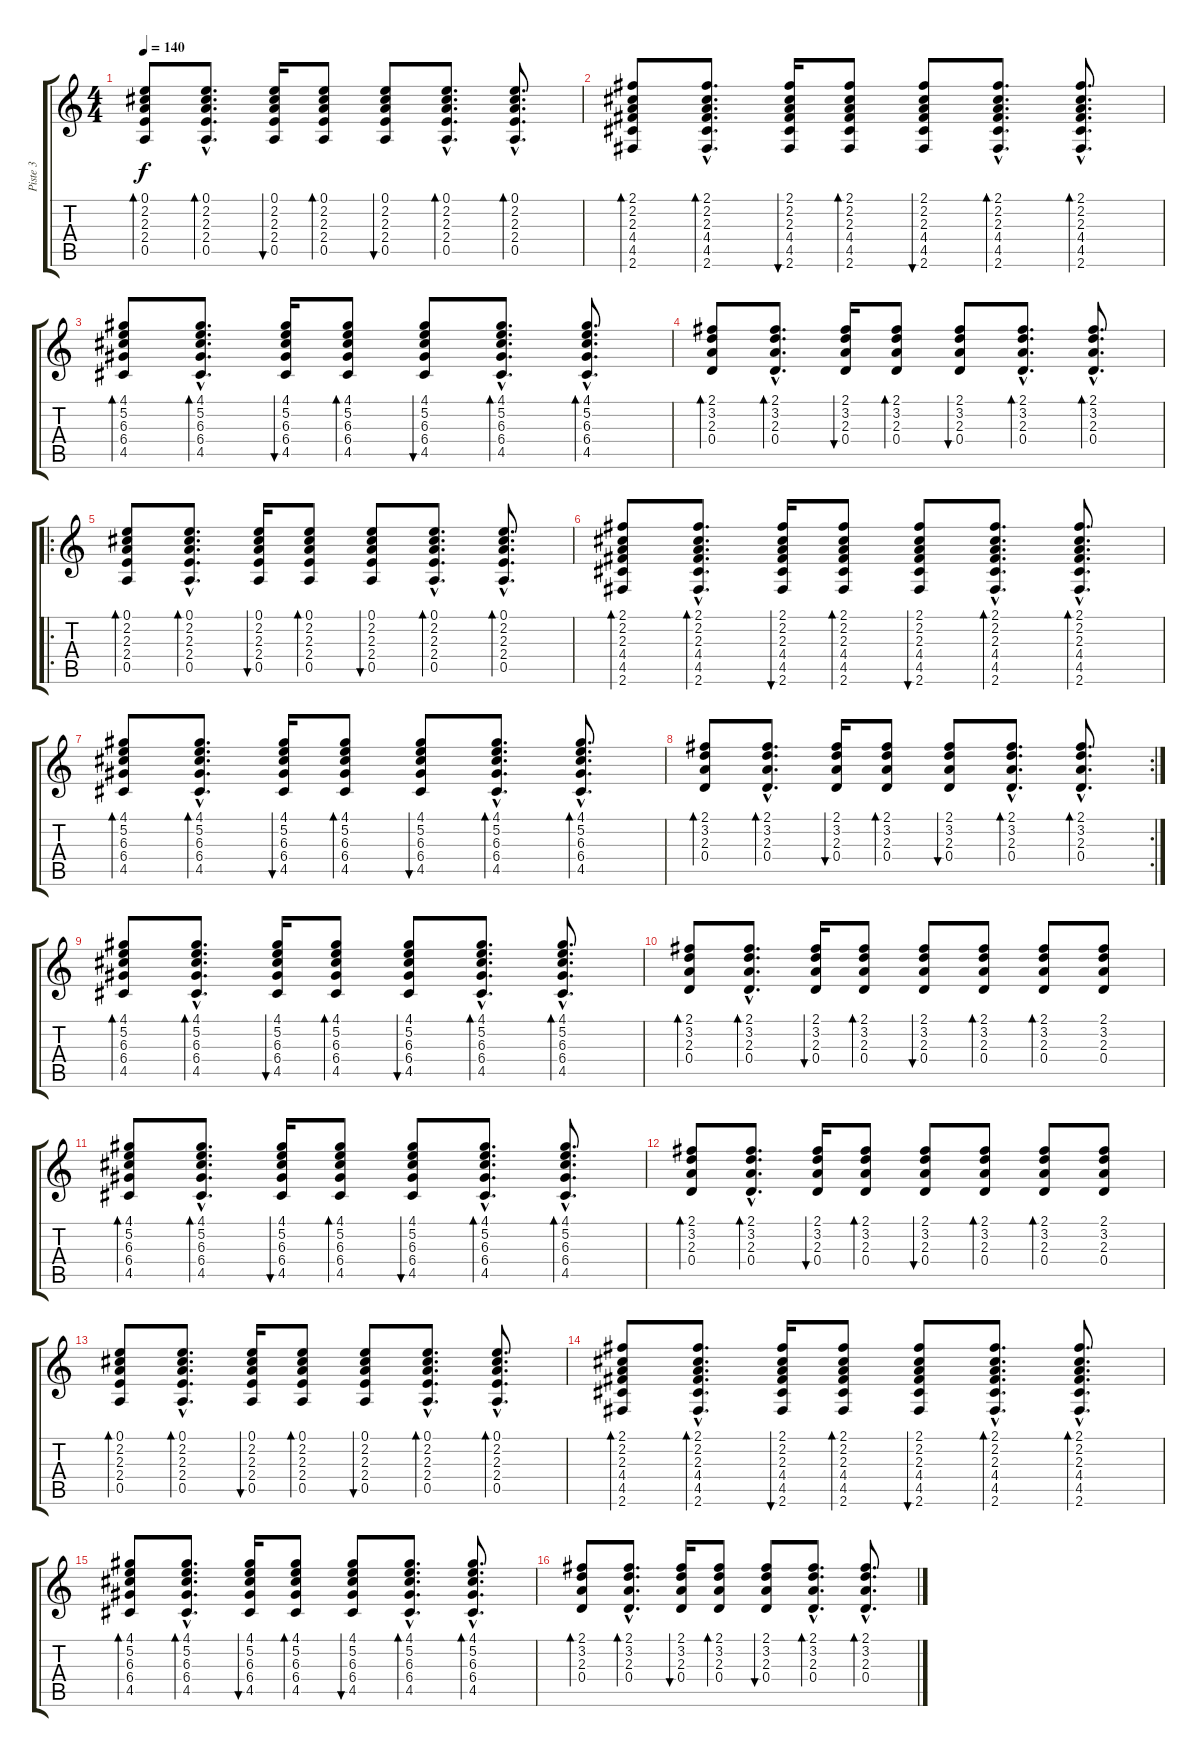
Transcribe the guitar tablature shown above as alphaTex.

\track ("Piste 3" "Piste 3") {instrument acousticguitarsteel}
\staff {score tabs}
\tuning (E4 B3 G3 D3 A2 E2) {hide}
\ts (4 4)
\tempo 140
\clef g2
\ks c
(0.1 2.2 2.3 2.4 0.5).8{bd 60 dy f instrument acousticguitarsteel} (0.1{hac} 2.2{hac} 2.3{hac} 2.4{hac} 0.5{hac}).8{d bd 60} (0.1 2.2 2.3 2.4 0.5).16{bu 60} (0.1 2.2 2.3 2.4 0.5).8{bd 60} (0.1 2.2 2.3 2.4 0.5).8{bu 60} (0.1{hac} 2.2{hac} 2.3{hac} 2.4{hac} 0.5{hac}).8{d bd 60} (0.1{hac} 2.2{hac} 2.3{hac} 2.4{hac} 0.5{hac}).8{d bd 60} |
(2.1 2.2 2.3 4.4 4.5 2.6).8{bd 60} (2.1{hac} 2.2{hac} 2.3{hac} 4.4{hac} 4.5{hac} 2.6{hac}).8{d bd 60} (2.1 2.2 2.3 4.4 4.5 2.6).16{bu 60} (2.1 2.2 2.3 4.4 4.5 2.6).8{bd 60} (2.1 2.2 2.3 4.4 4.5 2.6).8{bu 60} (2.1{hac} 2.2{hac} 2.3{hac} 4.4{hac} 4.5{hac} 2.6{hac}).8{d bd 60} (2.1{hac} 2.2{hac} 2.3{hac} 4.4{hac} 4.5{hac} 2.6{hac}).8{d bd 60} |
(4.1 5.2 6.3 6.4 4.5).8{bd 60} (4.1{hac} 5.2{hac} 6.3{hac} 6.4{hac} 4.5{hac}).8{d bd 60} (4.1 5.2 6.3 6.4 4.5).16{bu 60} (4.1 5.2 6.3 6.4 4.5).8{bd 60} (4.1 5.2 6.3 6.4 4.5).8{bu 60} (4.1{hac} 5.2{hac} 6.3{hac} 6.4{hac} 4.5{hac}).8{d bd 60} (4.1{hac} 5.2{hac} 6.3{hac} 6.4{hac} 4.5{hac}).8{d bd 60} |
(2.1 3.2 2.3 0.4).8{bd 60} (2.1{hac} 3.2{hac} 2.3{hac} 0.4{hac}).8{d bd 60} (2.1 3.2 2.3 0.4).16{bu 60} (2.1 3.2 2.3 0.4).8{bd 60} (2.1 3.2 2.3 0.4).8{bu 60} (2.1{hac} 3.2{hac} 2.3{hac} 0.4{hac}).8{d bd 60} (2.1{hac} 3.2{hac} 2.3{hac} 0.4{hac}).8{d bd 60} |
\ro
(0.1 2.2 2.3 2.4 0.5).8{bd 60} (0.1{hac} 2.2{hac} 2.3{hac} 2.4{hac} 0.5{hac}).8{d bd 60} (0.1 2.2 2.3 2.4 0.5).16{bu 60} (0.1 2.2 2.3 2.4 0.5).8{bd 60} (0.1 2.2 2.3 2.4 0.5).8{bu 60} (0.1{hac} 2.2{hac} 2.3{hac} 2.4{hac} 0.5{hac}).8{d bd 60} (0.1{hac} 2.2{hac} 2.3{hac} 2.4{hac} 0.5{hac}).8{d bd 60} |
(2.1 2.2 2.3 4.4 4.5 2.6).8{bd 60} (2.1{hac} 2.2{hac} 2.3{hac} 4.4{hac} 4.5{hac} 2.6{hac}).8{d bd 60} (2.1 2.2 2.3 4.4 4.5 2.6).16{bu 60} (2.1 2.2 2.3 4.4 4.5 2.6).8{bd 60} (2.1 2.2 2.3 4.4 4.5 2.6).8{bu 60} (2.1{hac} 2.2{hac} 2.3{hac} 4.4{hac} 4.5{hac} 2.6{hac}).8{d bd 60} (2.1{hac} 2.2{hac} 2.3{hac} 4.4{hac} 4.5{hac} 2.6{hac}).8{d bd 60} |
(4.1 5.2 6.3 6.4 4.5).8{bd 60} (4.1{hac} 5.2{hac} 6.3{hac} 6.4{hac} 4.5{hac}).8{d bd 60} (4.1 5.2 6.3 6.4 4.5).16{bu 60} (4.1 5.2 6.3 6.4 4.5).8{bd 60} (4.1 5.2 6.3 6.4 4.5).8{bu 60} (4.1{hac} 5.2{hac} 6.3{hac} 6.4{hac} 4.5{hac}).8{d bd 60} (4.1{hac} 5.2{hac} 6.3{hac} 6.4{hac} 4.5{hac}).8{d bd 60} |
\rc 2
(2.1 3.2 2.3 0.4).8{bd 60} (2.1{hac} 3.2{hac} 2.3{hac} 0.4{hac}).8{d bd 60} (2.1 3.2 2.3 0.4).16{bu 60} (2.1 3.2 2.3 0.4).8{bd 60} (2.1 3.2 2.3 0.4).8{bu 60} (2.1{hac} 3.2{hac} 2.3{hac} 0.4{hac}).8{d bd 60} (2.1{hac} 3.2{hac} 2.3{hac} 0.4{hac}).8{d bd 60} |
(4.1 5.2 6.3 6.4 4.5).8{bd 60} (4.1{hac} 5.2{hac} 6.3{hac} 6.4{hac} 4.5{hac}).8{d bd 60} (4.1 5.2 6.3 6.4 4.5).16{bu 60} (4.1 5.2 6.3 6.4 4.5).8{bd 60} (4.1 5.2 6.3 6.4 4.5).8{bu 60} (4.1{hac} 5.2{hac} 6.3{hac} 6.4{hac} 4.5{hac}).8{d bd 60} (4.1{hac} 5.2{hac} 6.3{hac} 6.4{hac} 4.5{hac}).8{d bd 60} |
(2.1 3.2 2.3 0.4).8{bd 60} (2.1{hac} 3.2{hac} 2.3{hac} 0.4{hac}).8{d bd 60} (2.1 3.2 2.3 0.4).16{bu 60} (2.1 3.2 2.3 0.4).8{bd 60} (2.1 3.2 2.3 0.4).8{bu 60} (2.1 3.2 2.3 0.4).8{bd 60} (2.1 3.2 2.3 0.4).8{bd 60} (2.1 3.2 2.3 0.4).8 |
(4.1 5.2 6.3 6.4 4.5).8{bd 60} (4.1{hac} 5.2{hac} 6.3{hac} 6.4{hac} 4.5{hac}).8{d bd 60} (4.1 5.2 6.3 6.4 4.5).16{bu 60} (4.1 5.2 6.3 6.4 4.5).8{bd 60} (4.1 5.2 6.3 6.4 4.5).8{bu 60} (4.1{hac} 5.2{hac} 6.3{hac} 6.4{hac} 4.5{hac}).8{d bd 60} (4.1{hac} 5.2{hac} 6.3{hac} 6.4{hac} 4.5{hac}).8{d bd 60} |
(2.1 3.2 2.3 0.4).8{bd 60} (2.1{hac} 3.2{hac} 2.3{hac} 0.4{hac}).8{d bd 60} (2.1 3.2 2.3 0.4).16{bu 60} (2.1 3.2 2.3 0.4).8{bd 60} (2.1 3.2 2.3 0.4).8{bu 60} (2.1 3.2 2.3 0.4).8{bd 60} (2.1 3.2 2.3 0.4).8{bd 60} (2.1 3.2 2.3 0.4).8 |
(0.1 2.2 2.3 2.4 0.5).8{bd 60} (0.1{hac} 2.2{hac} 2.3{hac} 2.4{hac} 0.5{hac}).8{d bd 60} (0.1 2.2 2.3 2.4 0.5).16{bu 60} (0.1 2.2 2.3 2.4 0.5).8{bd 60} (0.1 2.2 2.3 2.4 0.5).8{bu 60} (0.1{hac} 2.2{hac} 2.3{hac} 2.4{hac} 0.5{hac}).8{d bd 60} (0.1{hac} 2.2{hac} 2.3{hac} 2.4{hac} 0.5{hac}).8{d bd 60} |
(2.1 2.2 2.3 4.4 4.5 2.6).8{bd 60} (2.1{hac} 2.2{hac} 2.3{hac} 4.4{hac} 4.5{hac} 2.6{hac}).8{d bd 60} (2.1 2.2 2.3 4.4 4.5 2.6).16{bu 60} (2.1 2.2 2.3 4.4 4.5 2.6).8{bd 60} (2.1 2.2 2.3 4.4 4.5 2.6).8{bu 60} (2.1{hac} 2.2{hac} 2.3{hac} 4.4{hac} 4.5{hac} 2.6{hac}).8{d bd 60} (2.1{hac} 2.2{hac} 2.3{hac} 4.4{hac} 4.5{hac} 2.6{hac}).8{d bd 60} |
(4.1 5.2 6.3 6.4 4.5).8{bd 60} (4.1{hac} 5.2{hac} 6.3{hac} 6.4{hac} 4.5{hac}).8{d bd 60} (4.1 5.2 6.3 6.4 4.5).16{bu 60} (4.1 5.2 6.3 6.4 4.5).8{bd 60} (4.1 5.2 6.3 6.4 4.5).8{bu 60} (4.1{hac} 5.2{hac} 6.3{hac} 6.4{hac} 4.5{hac}).8{d bd 60} (4.1{hac} 5.2{hac} 6.3{hac} 6.4{hac} 4.5{hac}).8{d bd 60} |
(2.1 3.2 2.3 0.4).8{bd 60} (2.1{hac} 3.2{hac} 2.3{hac} 0.4{hac}).8{d bd 60} (2.1 3.2 2.3 0.4).16{bu 60} (2.1 3.2 2.3 0.4).8{bd 60} (2.1 3.2 2.3 0.4).8{bu 60} (2.1{hac} 3.2{hac} 2.3{hac} 0.4{hac}).8{d bd 60} (2.1{hac} 3.2{hac} 2.3{hac} 0.4{hac}).8{d bd 60}
